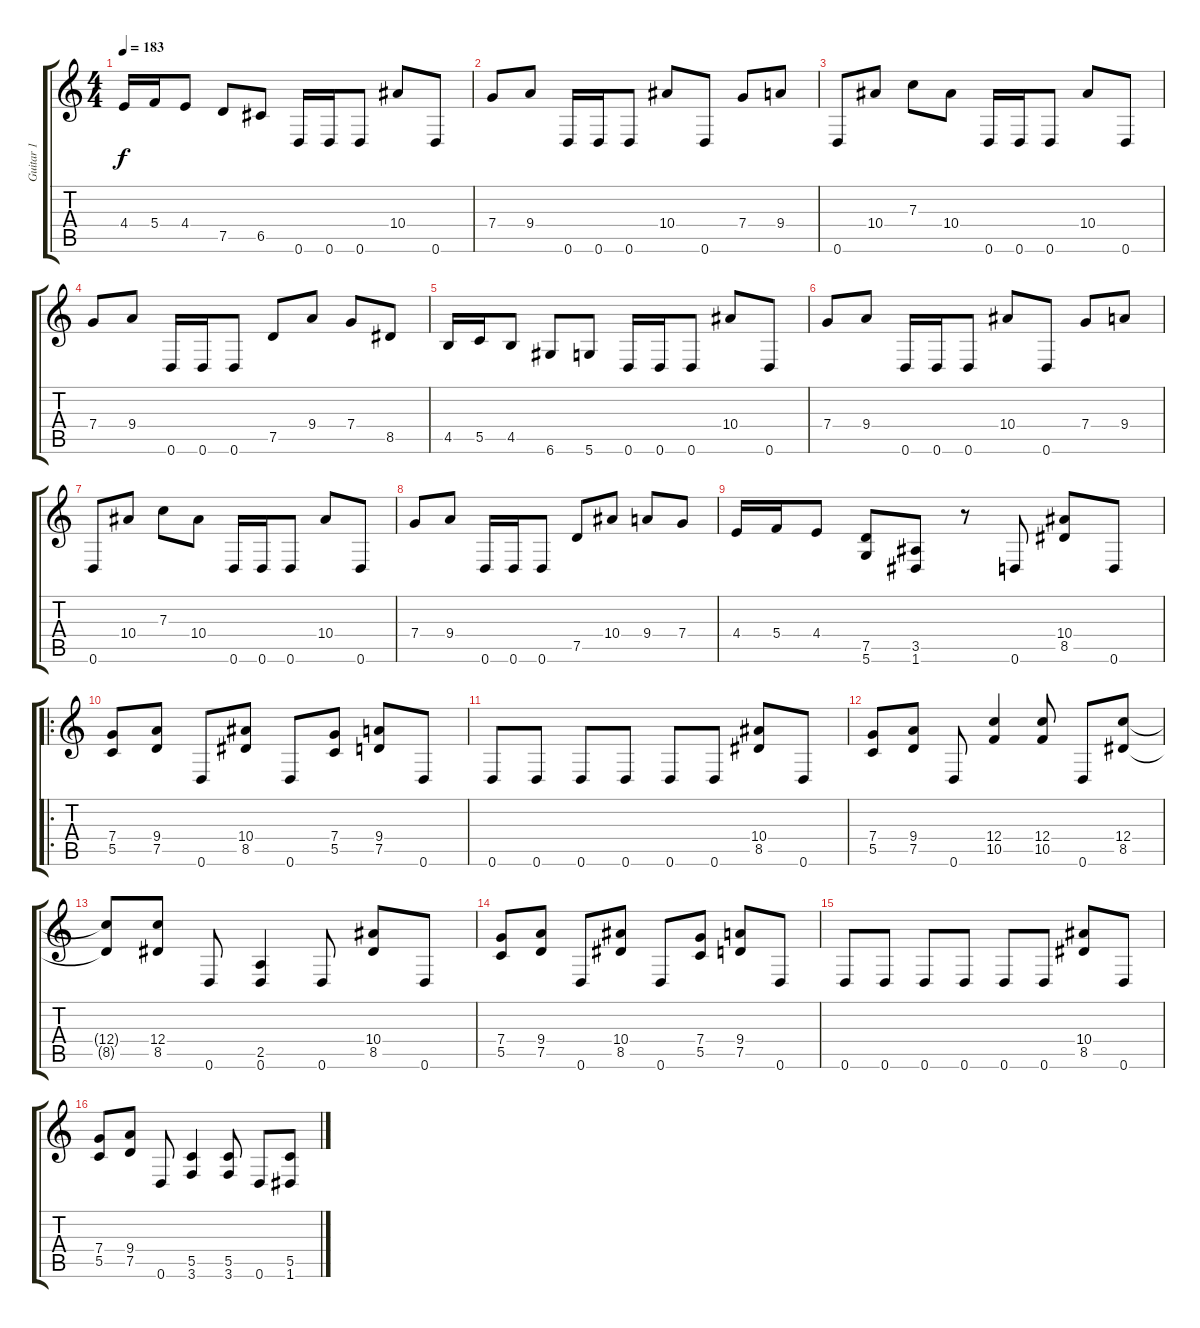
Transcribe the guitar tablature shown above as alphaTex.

\track ("Guitar 1" "Guitar 1") {instrument distortionguitar}
\staff {score tabs}
\tuning (D4 A3 F3 C3 G2 D2) {hide}
\ts (4 4)
\tempo 183
\clef g2
\ks c
4.4.16{dy f} 5.4.16 4.4.8 7.5.8 6.5.8 0.6.16 0.6.16 0.6.8 10.4.8 0.6.8 |
7.4.8 9.4.8 0.6.16 0.6.16 0.6.8 10.4.8 0.6.8 7.4.8 9.4.8 |
0.6.8 10.4.8 7.3.8 10.4.8 0.6.16 0.6.16 0.6.8 10.4.8 0.6.8 |
7.4.8 9.4.8 0.6.16 0.6.16 0.6.8 7.5.8 9.4.8 7.4.8 8.5.8 |
4.5.16 5.5.16 4.5.8 6.6.8 5.6.8 0.6.16 0.6.16 0.6.8 10.4.8 0.6.8 |
7.4.8 9.4.8 0.6.16 0.6.16 0.6.8 10.4.8 0.6.8 7.4.8 9.4.8 |
0.6.8 10.4.8 7.3.8 10.4.8 0.6.16 0.6.16 0.6.8 10.4.8 0.6.8 |
7.4.8 9.4.8 0.6.16 0.6.16 0.6.8 7.5.8 10.4.8 9.4.8 7.4.8 |
4.4.16 5.4.16 4.4.8 (7.5 5.6).8 (3.5 1.6).8 r.8 0.6.8 (10.4 8.5).8 0.6.8 |
\ro
(7.4 5.5).8 (9.4 7.5).8 0.6.8 (10.4 8.5).8 0.6.8 (7.4 5.5).8 (9.4 7.5).8 0.6.8 |
0.6.8 0.6.8 0.6.8 0.6.8 0.6.8 0.6.8 (10.4 8.5).8 0.6.8 |
(7.4 5.5).8 (9.4 7.5).8 0.6.8 (12.4 10.5).4 (12.4 10.5).8 0.6.8 (12.4 8.5).8 |
(12.4{t} 8.5{t}).8 (12.4 8.5).8 0.6.8 (2.5 0.6).4 0.6.8 (10.4 8.5).8 0.6.8 |
(7.4 5.5).8 (9.4 7.5).8 0.6.8 (10.4 8.5).8 0.6.8 (7.4 5.5).8 (9.4 7.5).8 0.6.8 |
0.6.8 0.6.8 0.6.8 0.6.8 0.6.8 0.6.8 (10.4 8.5).8 0.6.8 |
(7.4 5.5).8 (9.4 7.5).8 0.6.8 (5.5 3.6).4 (5.5 3.6).8 0.6.8 (5.5 1.6).8
